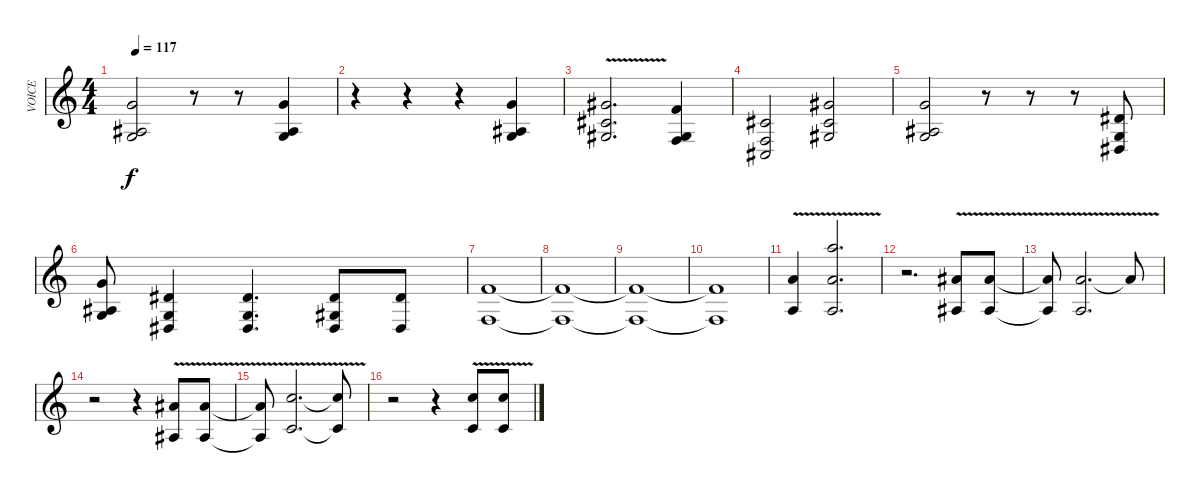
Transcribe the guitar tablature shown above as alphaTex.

\track ("VOICE" "VOICE") {instrument clarinet}
\staff {score}
\tuning (E4 B3 G3 D3 A2 E2) {hide}
\ts (4 4)
\tempo 117
\clef g2
\ks c
(12.3 8.4 10.5).2{dy f} r.8 r.8 (12.3 8.4 10.5).4 |
r.4 r.4 r.4 (12.3 8.4 10.5).4 |
(13.3 11.4 11.5{v}).2{d} (10.3 6.4 8.5).4 |
(6.3 3.4 4.5).2 (13.3 11.4 11.5).2 |
(12.3 8.4 10.5).2 r.8 r.8 r.8 (8.3 5.4 6.5).8 |
(12.3 8.4 10.5).8 (8.3 5.4 6.5).4 (8.3 5.4 6.5).4{d} (8.3 6.4 6.5).8 (8.3 6.5).8 |
(10.3 8.5).1 |
(10.3{t} 8.5{t}).1 |
(10.3{t} 8.5{t}).1 |
(10.3{t} 8.5{t}).1 |
(14.3{v} 12.5{v}).4 (17.1{v} 14.3{v} 12.5{v}).2{d} |
r.2{d} (15.3{v} 13.5{v}).8 (15.3{v} 13.5{v}).8 |
(15.3{v t} 13.5{v t}).8 (14.3{v} 12.5{v}).2{d} 14.3{t}.8 |
r.2 r.4 (15.3{v} 13.5{v}).8 (15.3{v} 13.5{v}).8 |
(15.3{t} 13.5{t}).8 (17.3{v} 15.5{v}).2{d} (17.3{v t} 15.5{v t}).8 |
r.2 r.4 (13.2{v} 10.4{v}).8 (13.2{v} 10.4{v}).8
